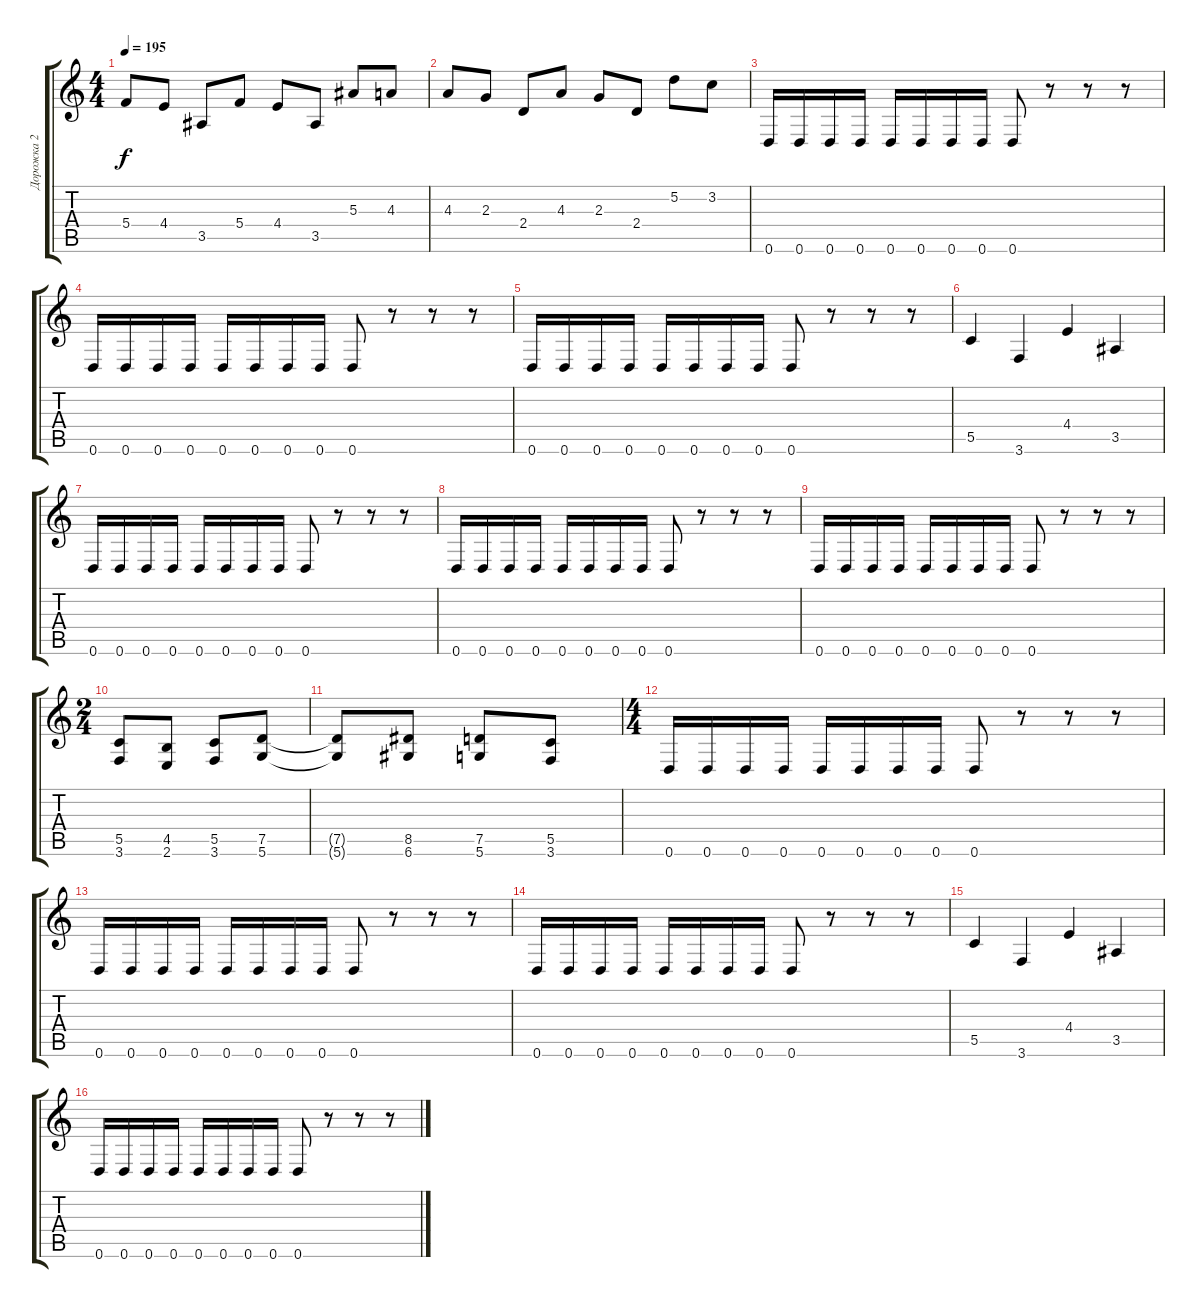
\track ("Дорожка 2" "Дорожка 2") {instrument distortionguitar}
\staff {score tabs}
\tuning (D4 A3 F3 C3 G2 D2) {hide}
\ts (4 4)
\tempo 195
\clef g2
\ks c
5.4.8{dy f} 4.4.8 3.5.8 5.4.8 4.4.8 3.5.8 5.3.8 4.3.8 |
4.3.8 2.3.8 2.4.8 4.3.8 2.3.8 2.4.8 5.2.8 3.2.8 |
0.6.16 0.6.16 0.6.16 0.6.16 0.6.16 0.6.16 0.6.16 0.6.16 0.6.8 r.8 r.8 r.8 |
0.6.16 0.6.16 0.6.16 0.6.16 0.6.16 0.6.16 0.6.16 0.6.16 0.6.8 r.8 r.8 r.8 |
0.6.16 0.6.16 0.6.16 0.6.16 0.6.16 0.6.16 0.6.16 0.6.16 0.6.8 r.8 r.8 r.8 |
5.5.4 3.6.4 4.4.4 3.5.4 |
0.6.16 0.6.16 0.6.16 0.6.16 0.6.16 0.6.16 0.6.16 0.6.16 0.6.8 r.8 r.8 r.8 |
0.6.16 0.6.16 0.6.16 0.6.16 0.6.16 0.6.16 0.6.16 0.6.16 0.6.8 r.8 r.8 r.8 |
0.6.16 0.6.16 0.6.16 0.6.16 0.6.16 0.6.16 0.6.16 0.6.16 0.6.8 r.8 r.8 r.8 |
\ts (2 4)
(5.5 3.6).8 (4.5 2.6).8 (5.5 3.6).8 (7.5 5.6).8 |
(7.5{t} 5.6{t}).8 (8.5 6.6).8 (7.5 5.6).8 (5.5 3.6).8 |
\ts (4 4)
0.6.16 0.6.16 0.6.16 0.6.16 0.6.16 0.6.16 0.6.16 0.6.16 0.6.8 r.8 r.8 r.8 |
0.6.16 0.6.16 0.6.16 0.6.16 0.6.16 0.6.16 0.6.16 0.6.16 0.6.8 r.8 r.8 r.8 |
0.6.16 0.6.16 0.6.16 0.6.16 0.6.16 0.6.16 0.6.16 0.6.16 0.6.8 r.8 r.8 r.8 |
5.5.4 3.6.4 4.4.4 3.5.4 |
0.6.16 0.6.16 0.6.16 0.6.16 0.6.16 0.6.16 0.6.16 0.6.16 0.6.8 r.8 r.8 r.8
